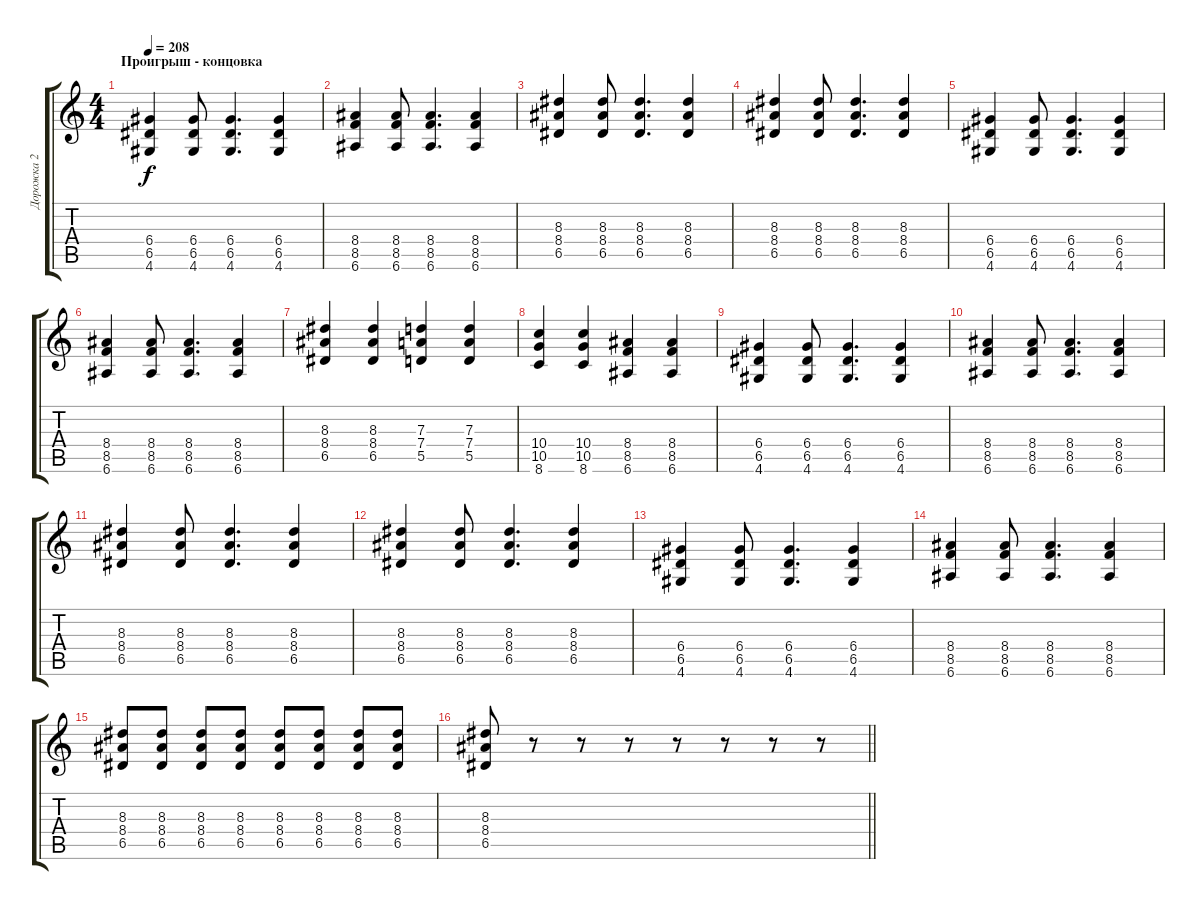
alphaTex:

\track ("Дорожка 2" "Дорожка 2") {instrument distortionguitar}
\staff {score tabs}
\tuning (E4 B3 G3 D3 A2 E2) {hide}
\ts (4 4)
\section ("" "Проигрыш - концовка")
\tempo 208
\clef g2
\ks c
(6.4 6.5 4.6).4{dy f} (6.4 6.5 4.6).8 (6.4 6.5 4.6).4{d} (6.4 6.5 4.6).4 |
(8.4 8.5 6.6).4 (8.4 8.5 6.6).8 (8.4 8.5 6.6).4{d} (8.4 8.5 6.6).4 |
(8.3 8.4 6.5).4 (8.3 8.4 6.5).8 (8.3 8.4 6.5).4{d} (8.3 8.4 6.5).4 |
(8.3 8.4 6.5).4 (8.3 8.4 6.5).8 (8.3 8.4 6.5).4{d} (8.3 8.4 6.5).4 |
(6.4 6.5 4.6).4 (6.4 6.5 4.6).8 (6.4 6.5 4.6).4{d} (6.4 6.5 4.6).4 |
(8.4 8.5 6.6).4 (8.4 8.5 6.6).8 (8.4 8.5 6.6).4{d} (8.4 8.5 6.6).4 |
(8.3 8.4 6.5).4 (8.3 8.4 6.5).4 (7.3 7.4 5.5).4 (7.3 7.4 5.5).4 |
(10.4 10.5 8.6).4 (10.4 10.5 8.6).4 (8.4 8.5 6.6).4 (8.4 8.5 6.6).4 |
(6.4 6.5 4.6).4 (6.4 6.5 4.6).8 (6.4 6.5 4.6).4{d} (6.4 6.5 4.6).4 |
(8.4 8.5 6.6).4 (8.4 8.5 6.6).8 (8.4 8.5 6.6).4{d} (8.4 8.5 6.6).4 |
(8.3 8.4 6.5).4 (8.3 8.4 6.5).8 (8.3 8.4 6.5).4{d} (8.3 8.4 6.5).4 |
(8.3 8.4 6.5).4 (8.3 8.4 6.5).8 (8.3 8.4 6.5).4{d} (8.3 8.4 6.5).4 |
(6.4 6.5 4.6).4 (6.4 6.5 4.6).8 (6.4 6.5 4.6).4{d} (6.4 6.5 4.6).4 |
(8.4 8.5 6.6).4 (8.4 8.5 6.6).8 (8.4 8.5 6.6).4{d} (8.4 8.5 6.6).4 |
(8.3 8.4 6.5).8 (8.3 8.4 6.5).8 (8.3 8.4 6.5).8 (8.3 8.4 6.5).8 (8.3 8.4 6.5).8 (8.3 8.4 6.5).8 (8.3 8.4 6.5).8 (8.3 8.4 6.5).8 |
\barLineRight lightlight
(8.3 8.4 6.5).8 r.8 r.8 r.8 r.8 r.8 r.8 r.8
